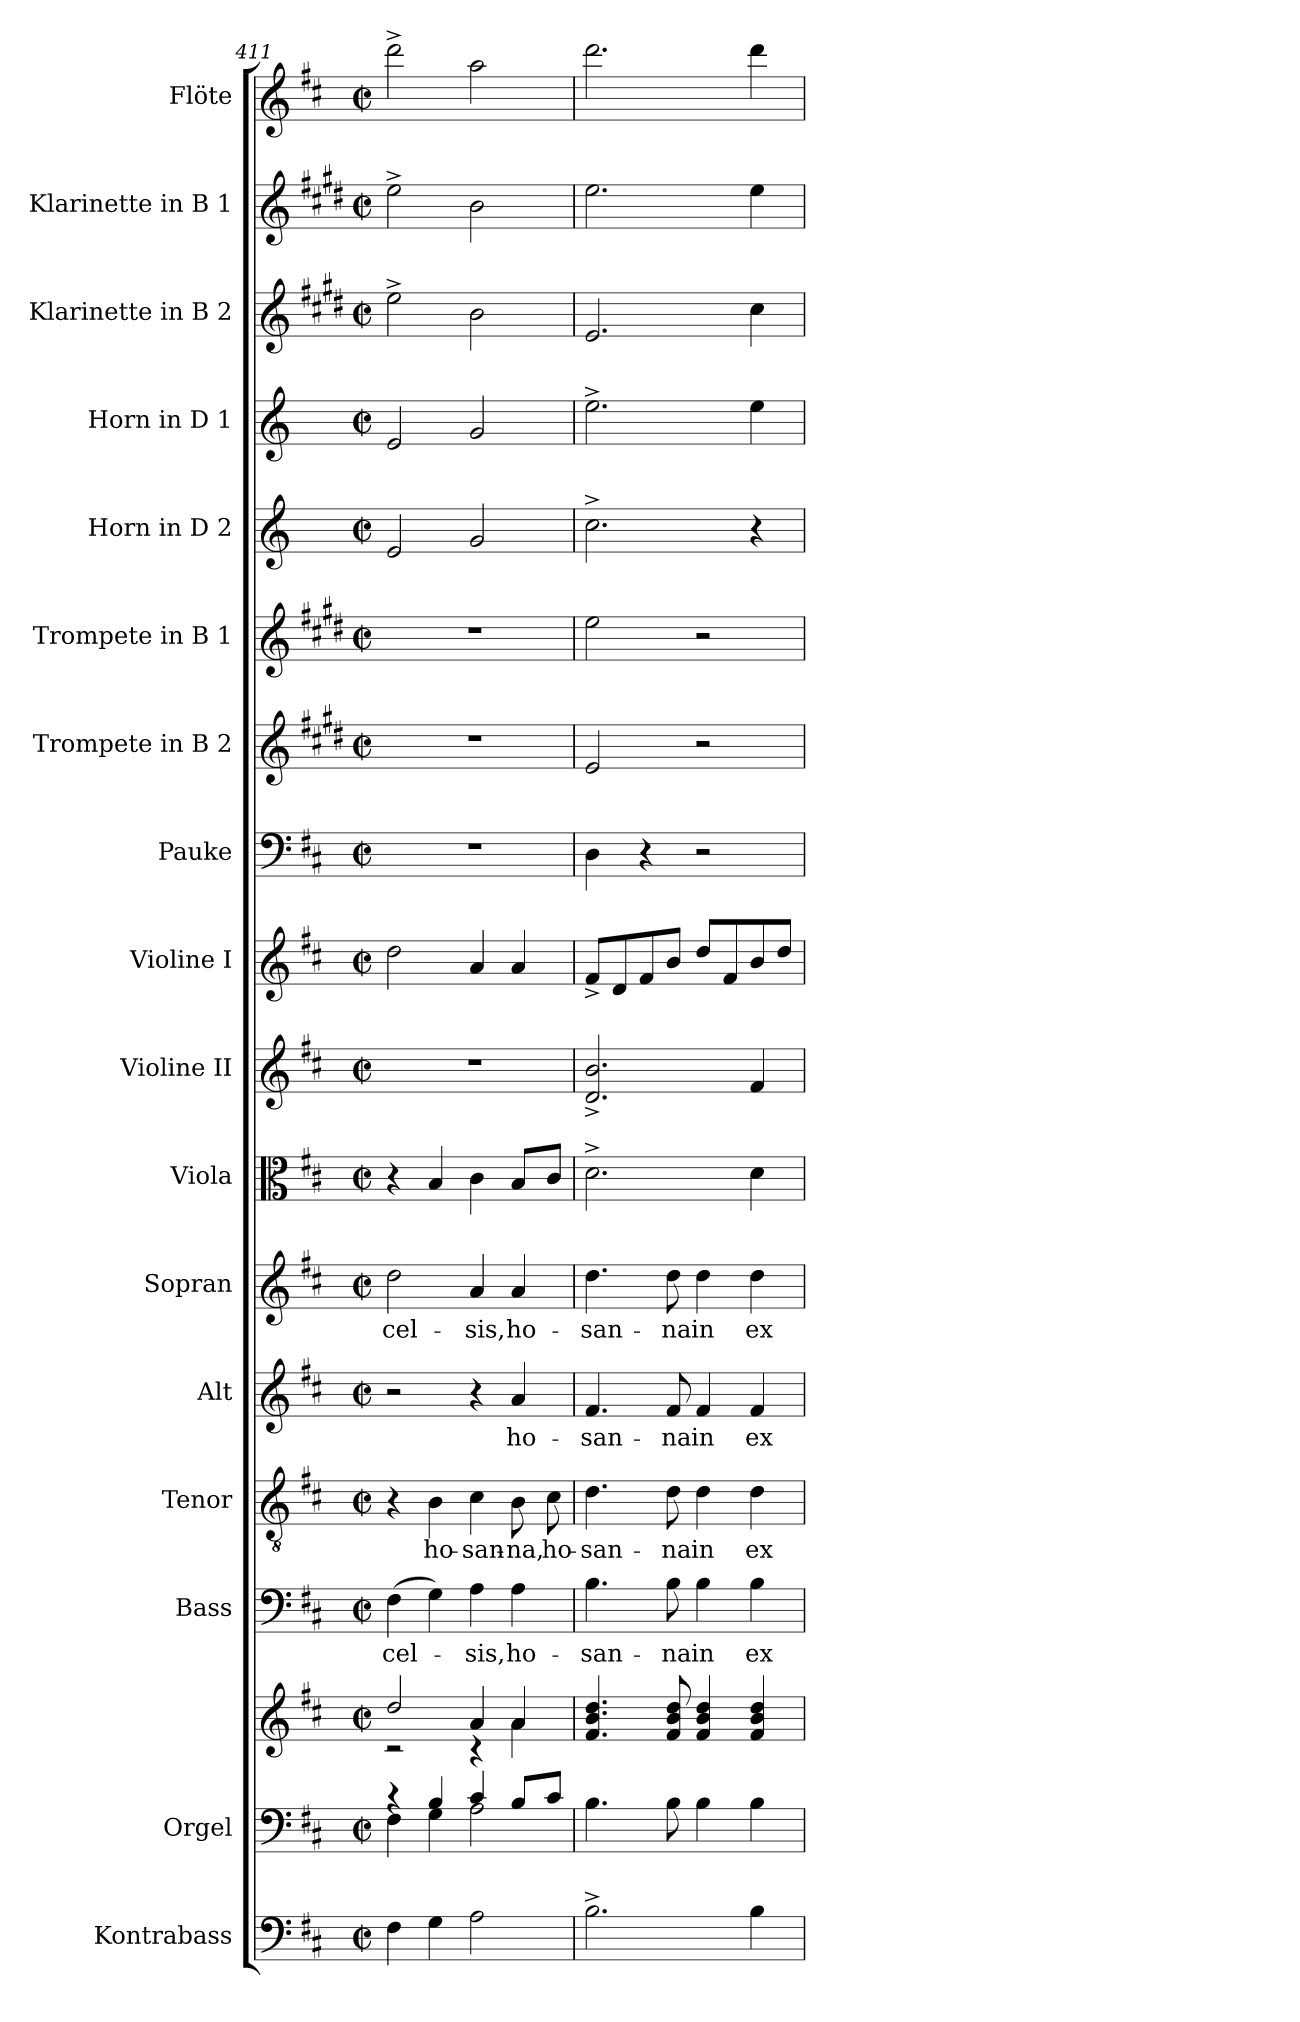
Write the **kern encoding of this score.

**kern	**kern	**kern	**kern	**text	**kern	**text	**kern	**text	**kern	**text	**kern	**kern	**kern	**kern	**kern	**kern	**kern	**kern	**kern	**kern	**kern
*part17	*part16	*part16	*part15	*part15	*part14	*part14	*part13	*part13	*part12	*part12	*part11	*part10	*part9	*part8	*part7	*part6	*part5	*part4	*part3	*part2	*part1
*staff18	*staff17	*staff16	*staff15	*staff15	*staff14	*staff14	*staff13	*staff13	*staff12	*staff12	*staff11	*staff10	*staff9	*staff8	*staff7	*staff6	*staff5	*staff4	*staff3	*staff2	*staff1
*I"Kontrabass	*I"Orgel	*	*I"Bass	*	*I"Tenor	*	*I"Alt	*	*I"Sopran	*	*I"Viola	*I"Violine II	*I"Violine I	*I"Pauke	*I"Trompete in B 2	*I"Trompete in B 1	*I"Horn in D 2	*I"Horn in D 1	*I"Klarinette in B 2	*I"Klarinette in B 1	*I"Flöte
*I'Kb.	*I'Org.	*	*I'B	*	*I'T	*	*I'A	*	*I'S	*	*I'Vla.	*I'Vl. II	*I'Vl. I	*I'Pk.	*I'Trp. 2	*I'Trp. 1	*I'Hrn. 2	*I'Hrn. 1	*I'Kl. 2	*I'Kl. 1	*I'Fl.
*clefF4	*clefF4	*clefG2	*clefF4	*	*clefGv2	*	*clefG2	*	*clefG2	*	*clefC3	*clefG2	*clefG2	*clefF4	*clefG2	*clefG2	*clefG2	*clefG2	*clefG2	*clefG2	*clefG2
*ITrd7c12	*	*	*	*	*	*	*	*	*	*	*	*	*	*	*ITrd1c2	*ITrd1c2	*ITrd-1c-2	*ITrd-1c-2	*ITrd1c2	*ITrd1c2	*
*k[f#c#]	*k[f#c#]	*k[f#c#]	*k[f#c#]	*	*k[f#c#]	*	*k[f#c#]	*	*k[f#c#]	*	*k[f#c#]	*k[f#c#]	*k[f#c#]	*k[f#c#]	*k[f#c#]	*k[f#c#]	*k[f#c#]	*k[f#c#]	*k[f#c#]	*k[f#c#]	*k[f#c#]
*D:	*D:	*D:	*D:	*	*D:	*	*D:	*	*D:	*	*D:	*D:	*D:	*D:	*D:	*D:	*D:	*D:	*D:	*D:	*D:
*M2/2	*M2/2	*M2/2	*M2/2	*	*M2/2	*	*M2/2	*	*M2/2	*	*M2/2	*M2/2	*M2/2	*M2/2	*M2/2	*M2/2	*M2/2	*M2/2	*M2/2	*M2/2	*M2/2
*met(c|)	*met(c|)	*met(c|)	*met(c|)	*	*met(c|)	*	*met(c|)	*	*met(c|)	*	*met(c|)	*met(c|)	*met(c|)	*met(c|)	*met(c|)	*met(c|)	*met(c|)	*met(c|)	*met(c|)	*met(c|)	*met(c|)
=411	=411	=411	=411	=411	=411	=411	=411	=411	=411	=411	=411	=411	=411	=411	=411	=411	=411	=411	=411	=411	=411
*	*^	*^	*	*	*	*	*	*	*	*	*	*	*	*	*	*	*	*	*	*	*
!	!	!	!	!	!	!LO:LY:b	!	!	!	!	!	!LO:LY:b	!	!	!	!	!	!	!	!	!	!	!
4FF#\	4rc	4F#\	2dd/	2rc	(>4F#\	-cel-	4r	.	2r	.	2dd\	-cel-	4r	1r	2dd\	1r	1r	1r	2f#/	2f#/	2dd^>\	2dd^>\	2ddd^>\
!	!	!	!	!	!	!	!	!LO:LY:b	!	!	!	!	!	!	!	!	!	!	!	!	!	!	!
4GG\	4B/	4G\	.	.	4G\)	.	4B\	ho-	.	.	.	.	4B/	.	.	.	.	.	.	.	.	.	.
!	!	!	!	!	!	!LO:LY:b	!	!LO:LY:b	!	!	!	!LO:LY:b	!	!	!	!	!	!	!	!	!	!	!
2AA\	4c#/	2A\	4a/	4rc	4A\	-sis,	4c#\	-san-	4r	.	4a/	-sis,	4c#\	.	4a/	.	.	.	2a/	2a/	2a\	2a\	2aa\
!	!	!	!	!	!	!LO:LY:b	!	!LO:LY:b	!	!LO:LY:b	!	!LO:LY:b	!	!	!	!	!	!	!	!	!	!	!
.	8B/L	.	4a/	4a\	4A\	ho-	8B\	-na,	4a/	ho-	4a/	ho-	8B/L	.	4a/	.	.	.	.	.	.	.	.
!	!	!	!	!	!	!	!	!LO:LY:b	!	!	!	!	!	!	!	!	!	!	!	!	!	!	!
.	8c#/J	.	.	.	.	.	8c#\	ho-	.	.	.	.	8c#/J	.	.	.	.	.	.	.	.	.	.
*	*v	*v	*	*	*	*	*	*	*	*	*	*	*	*	*	*	*	*	*	*	*	*	*
*	*	*v	*v	*	*	*	*	*	*	*	*	*	*	*	*	*	*	*	*	*	*	*
=412	=412	=412	=412	=412	=412	=412	=412	=412	=412	=412	=412	=412	=412	=412	=412	=412	=412	=412	=412	=412	=412
!	!	!	!	!LO:LY:b	!	!LO:LY:b	!	!LO:LY:b	!	!LO:LY:b	!	!	!	!	!	!	!	!	!	!	!
2.BB^>\	4.B\	4.f#/ 4.b/ 4.dd/	4.B\	-san-	4.d\	-san-	4.f#/	-san-	4.dd\	-san-	2.d^>\	2.d/^< 2.b/^<	8f#^</L	4D\	2d/	2dd\	2.dd^>\	2.ff#^>\	2.d/	2.dd\	2.ddd\
.	.	.	.	.	.	.	.	.	.	.	.	.	8d/	.	.	.	.	.	.	.	.
.	.	.	.	.	.	.	.	.	.	.	.	.	8f#/	4r	.	.	.	.	.	.	.
!	!	!	!	!LO:LY:b	!	!LO:LY:b	!	!LO:LY:b	!	!LO:LY:b	!	!	!	!	!	!	!	!	!	!	!
.	8B\	8f#/ 8b/ 8dd/	8B\	-na	8d\	-na	8f#/	-na	8dd\	-na	.	.	8b/J	.	.	.	.	.	.	.	.
!	!	!	!	!LO:LY:b	!	!LO:LY:b	!	!LO:LY:b	!	!LO:LY:b	!	!	!	!	!	!	!	!	!	!	!
.	4B\	4f#/ 4b/ 4dd/	4B\	in	4d\	in	4f#/	in	4dd\	in	.	.	8dd/L	2r	2r	2r	.	.	.	.	.
.	.	.	.	.	.	.	.	.	.	.	.	.	8f#/	.	.	.	.	.	.	.	.
!	!	!	!	!LO:LY:b	!	!LO:LY:b	!	!LO:LY:b	!	!LO:LY:b	!	!	!	!	!	!	!	!	!	!	!
4BB\	4B\	4f#/ 4b/ 4dd/	4B\	ex-	4d\	ex-	4f#/	ex-	4dd\	ex-	4d\	4f#/	8b/	.	.	.	4r	4ff#\	4b\	4dd\	4ddd\
.	.	.	.	.	.	.	.	.	.	.	.	.	8dd/J	.	.	.	.	.	.	.	.
=	=	=	=	=	=	=	=	=	=	=	=	=	=	=	=	=	=	=	=	=	=
*-	*-	*-	*-	*-	*-	*-	*-	*-	*-	*-	*-	*-	*-	*-	*-	*-	*-	*-	*-	*-	*-
